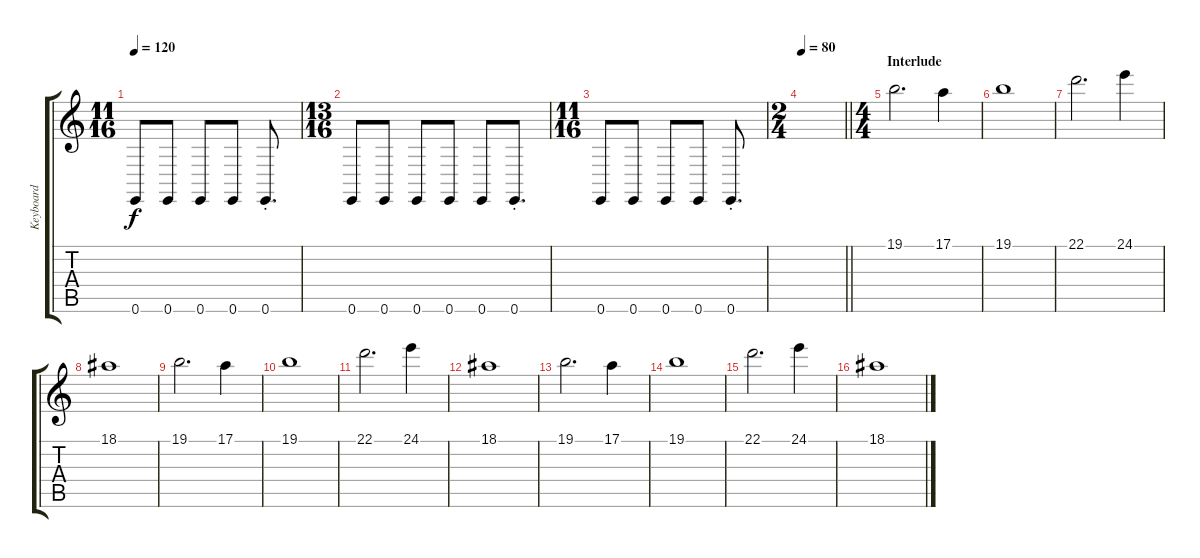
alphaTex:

\track ("Keyboard" "Keyboard") {instrument electricpiano2}
\staff {score tabs}
\tuning (E4 B3 G3 D3 A2 E2) {hide}
\ts (11 16)
\tempo 120
\clef g2
\ks c
0.6.8{dy f} 0.6.8 0.6.8 0.6.8 0.6{st}.8{d} |
\ts (13 16)
0.6.8 0.6.8 0.6.8 0.6.8 0.6.8 0.6{st}.8{d} |
\ts (11 16)
0.6.8 0.6.8 0.6.8 0.6.8 0.6{st}.8{d} |
\ts (2 4)
\tempo 80
\barLineRight lightlight
|
\ts (4 4)
\section ("" "Interlude")
19.1.2{d instrument rockorgan} 17.1.4 |
19.1.1 |
22.1.2{d} 24.1.4 |
18.1.1 |
19.1.2{d} 17.1.4 |
19.1.1 |
22.1.2{d} 24.1.4 |
18.1.1 |
19.1.2{d} 17.1.4 |
19.1.1 |
22.1.2{d} 24.1.4 |
18.1.1
